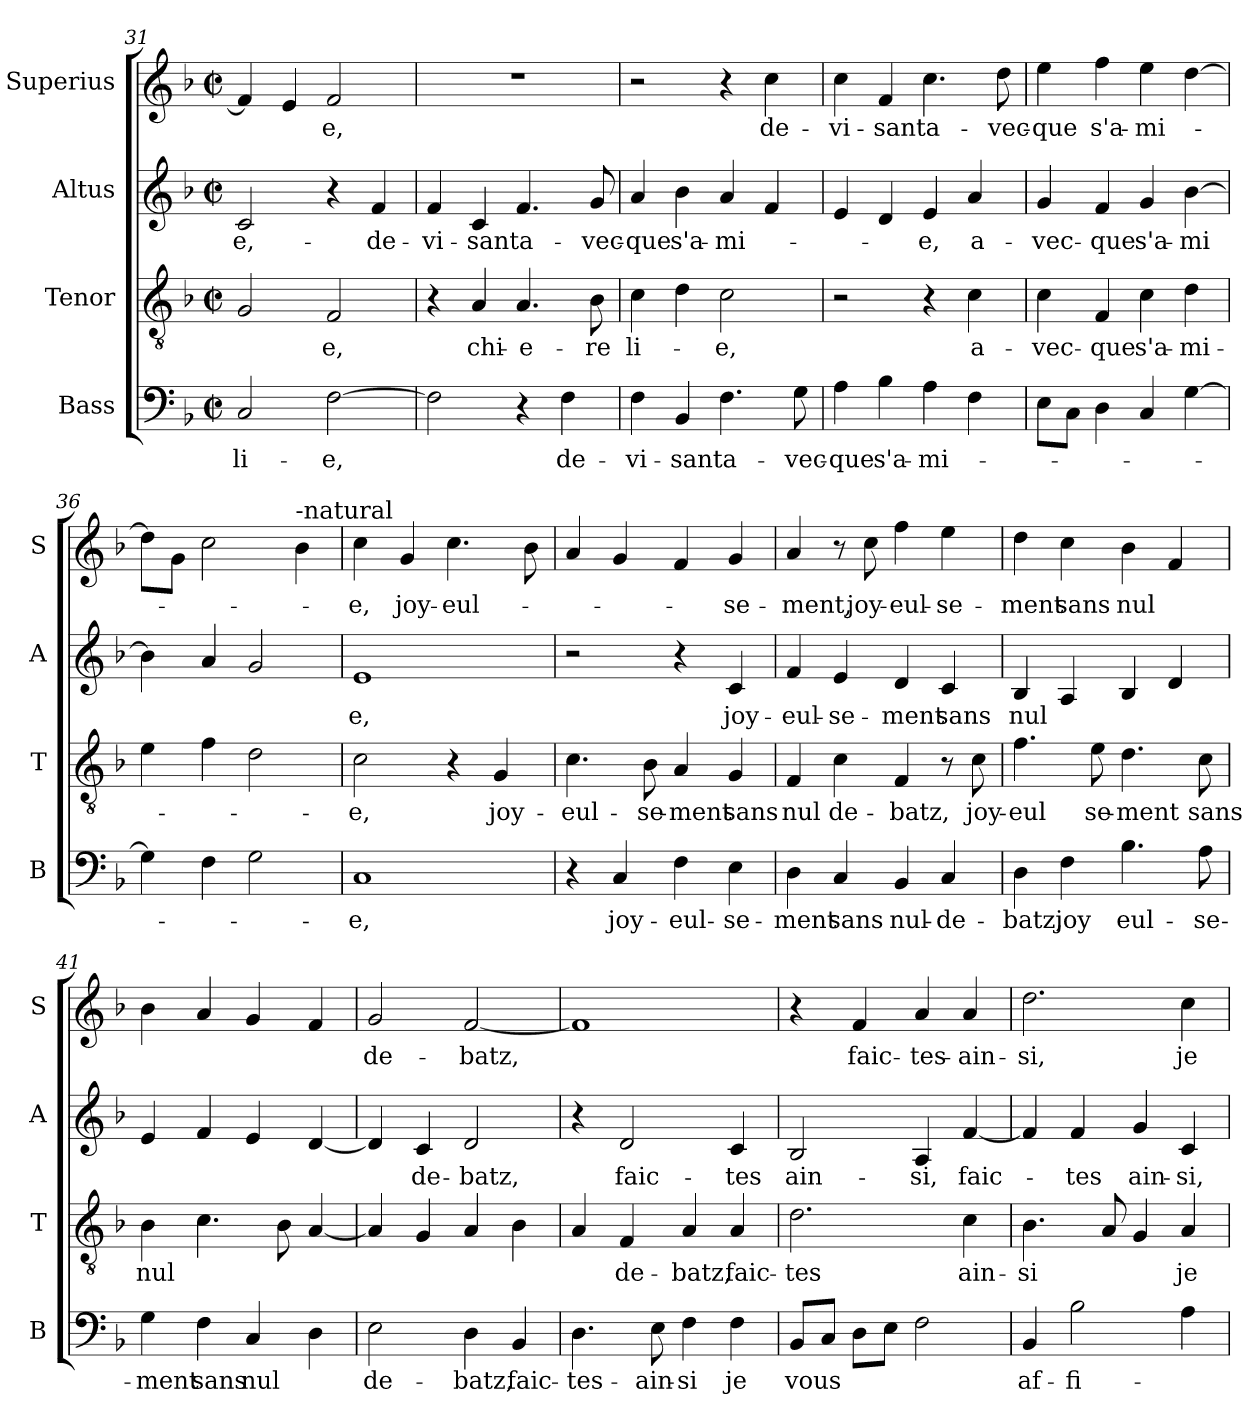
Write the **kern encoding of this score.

**kern	**text	**kern	**text	**kern	**text	**kern	**text
*part4	*part4	*part3	*part3	*part2	*part2	*part1	*part1
*staff4	*staff4	*staff3	*staff3	*staff2	*staff2	*staff1	*staff1
*I"Bass	*	*I"Tenor	*	*I"Altus	*	*I"Superius	*
*I'B	*	*I'T	*	*I'A	*	*I'S	*
*clefF4	*	*clefGv2	*	*clefG2	*	*clefG2	*
*k[b-]	*	*k[b-]	*	*k[b-]	*	*k[b-]	*
*F:	*	*F:	*	*F:	*	*F:	*
*M2/2	*	*M2/2	*	*M2/2	*	*M2/2	*
*met(c|)	*	*met(c|)	*	*met(c|)	*	*met(c|)	*
=31	=31	=31	=31	=31	=31	=31	=31
2C/	li-	2G/	.	2c/	-e,-	4f/]	.
.	.	.	.	.	.	4e/	.
[2F\	-e,	2F/	-e,	4r	.	2f/	-e,
.	.	.	.	4f/	-de-	.	.
=32	=32	=32	=32	=32	=32	=32	=32
2F\]	.	4r	.	4f/	-vi-	1r	.
.	.	4A/	chi-	4c/	-sant	.	.
4r	.	4.A/	-e-	4.f/	a-	.	.
4F\	de-	.	.	.	.	.	.
.	.	8B-\	-re	8g/	-vec-	.	.
=33	=33	=33	=33	=33	=33	=33	=33
4F\	-vi-	4c\	li-	4a/	-que	2r	.
4BB-/	-sant	4d\	.	4b-\	s'a-	.	.
4.F\	a-	2c\	-e,	4a/	-mi-	4r	.
.	.	.	.	4f/	.	4cc\	de-
8G\	-vec-	.	.	.	.	.	.
!!LO:LB:g=z
=34	=34	=34	=34	=34	=34	=34	=34
4A\	-que	2r	.	4e/	.	4cc\	-vi-
4B-\	s'a-	.	.	4d/	.	4f/	-sant
4A\	-mi-	4r	.	4e/	-e,	4.cc\	a-
4F\	.	4c\	a-	4a/	a-	.	.
.	.	.	.	.	.	8dd\	-vec-
=35	=35	=35	=35	=35	=35	=35	=35
8E\L	.	4c\	-vec-	4g/	-vec-	4ee\	-que
8C\J	.	.	.	.	.	.	.
4D\	.	4F/	-que	4f/	-que	4ff\	s'a-
4C/	.	4c\	s'a-	4g/	s'a-	4ee\	-mi-
[4G\	.	4d\	-mi-	[4b-\	-mi	[4dd\	.
=36	=36	=36	=36	=36	=36	=36	=36
4G\]	.	4e\	.	4b-\]	.	8dd\L]	.
.	.	.	.	.	.	8g\J	.
4F\	.	4f\	.	4a/	.	2cc\	.
2G\	.	2d\	.	2g/	.	.	.
!	!	!	!	!	!	!LO:TX:a:t=-natural	!
.	.	.	.	.	.	4b-\	.
=37	=37	=37	=37	=37	=37	=37	=37
1C	-e,	2c\	-e,	1e	e,	4cc\	-e,
.	.	.	.	.	.	4g/	joy-
.	.	4r	.	.	.	4.cc\	-eul-
.	.	4G/	joy-	.	.	.	.
.	.	.	.	.	.	8b-\	.
=38	=38	=38	=38	=38	=38	=38	=38
4r	.	4.c\	-eul-	2r	.	4a/	.
4C/	joy-	.	.	.	.	4g/	.
.	.	8B-\	-se-	.	.	.	.
4F\	-eul-	4A/	-ment	4r	.	4f/	.
4E\	-se-	4G/	sans	4c/	joy-	4g/	-se-
!!LO:LB:g=z
=39	=39	=39	=39	=39	=39	=39	=39
4D\	-ment	4F/	nul	4f/	-eul-	4a/	-ment,
4C/	sans	4c\	de-	4e/	-se-	8r	.
.	.	.	.	.	.	8cc\	joy-
4BB-/	nul-	4F/	-batz,	4d/	-ment	4ff\	-eul-
4C/	-de-	8r	.	4c/	sans	4ee\	-se-
.	.	8c\	joy-	.	.	.	.
=40	=40	=40	=40	=40	=40	=40	=40
4D\	-batz,	4.f\	-eul	4B-/	nul	4dd\	-ment
4F\	joy	.	.	4A/	.	4cc\	sans
.	.	8e\	se-	.	.	.	.
4.B-\	eul-	4.d\	-ment	4B-/	.	4b-\	nul
.	.	.	.	4d/	.	4f/	.
8A\	-se-	8c\	sans	.	.	.	.
=41	=41	=41	=41	=41	=41	=41	=41
4G\	-ment	4B-\	nul	4e/	.	4b-\	.
4F\	sans	4.c\	.	4f/	.	4a/	.
4C/	nul	.	.	4e/	.	4g/	.
.	.	8B-\	.	.	.	.	.
4D\	.	[4A/	.	[4d/	.	4f/	.
=42	=42	=42	=42	=42	=42	=42	=42
2E\	de-	4A/]	.	4d/]	.	2g/	de-
.	.	4G/	.	4c/	de-	.	.
4D\	-batz,	4A/	.	2d/	-batz,	[2f/	-batz,
4BB-/	faic-	4B-\	.	.	.	.	.
=43	=43	=43	=43	=43	=43	=43	=43
4.D\	-tes-	4A/	.	4r	.	1f]	.
.	.	4F/	de-	2d/	faic-	.	.
8E\	-ain-	.	.	.	.	.	.
4F\	-si	4A/	-batz,	.	.	.	.
4F\	je	4A/	faic-	4c/	-tes	.	.
!!LO:PB:g=z
=44	=44	=44	=44	=44	=44	=44	=44
8BB-/L	vous	2.d\	-tes	2B-/	ain-	4r	.
8C/J	.	.	.	.	.	.	.
8D\L	.	.	.	.	.	4f/	faic-
8E\J	.	.	.	.	.	.	.
2F\	.	.	.	4A/	-si,	4a/	-tes-
.	.	4c\	ain-	[4f/	faic-	4a/	-ain-
=45	=45	=45	=45	=45	=45	=45	=45
4BB-/	af-	4.B-\	-si	4f/]	.	2.dd\	-si,
2B-\	-fi-	.	.	4f/	-tes	.	.
.	.	8A/	.	.	.	.	.
.	.	4G/	.	4g/	ain-	.	.
4A\	.	4A/	je	4c/	-si,	4cc\	je
=	=	=	=	=	=	=	=
*-	*-	*-	*-	*-	*-	*-	*-
